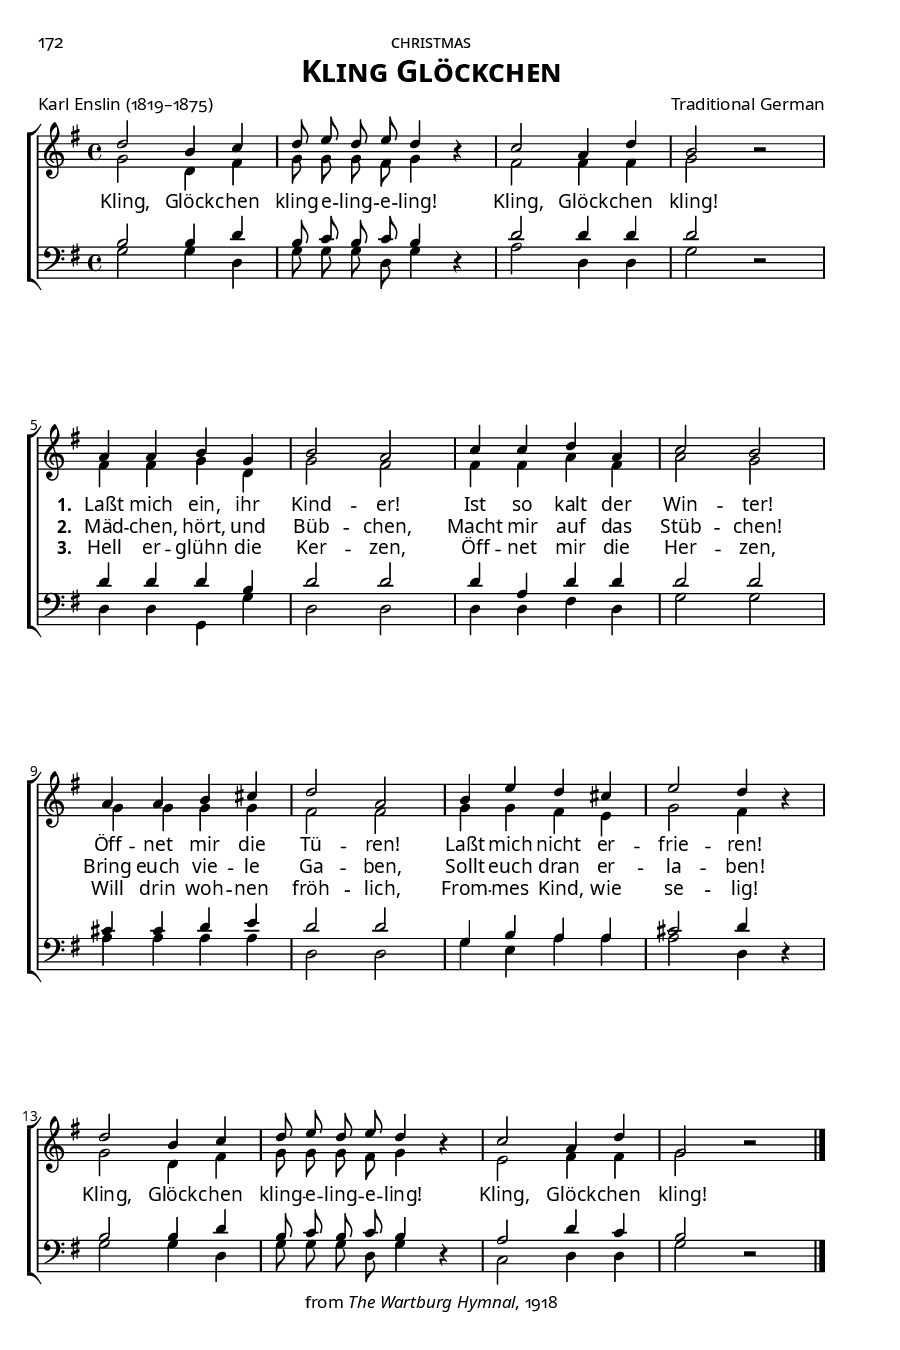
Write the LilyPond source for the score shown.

\version "2.14.2"
\include "util.ly"
\header {
  title = \markup{\override #'(font-name . "Garamond Premier Pro Semibold"){ \abs-fontsize #15 \smallCapsOldStyle"Kling Glöckchen"}}
  poet = \markup\oldStyleNum"Karl Enslin (1819–1875)"
  composer = \markup\oldStyleNum"Traditional German"
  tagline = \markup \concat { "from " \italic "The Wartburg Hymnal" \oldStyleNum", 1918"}
}
\paper {
  %print-all-headers = ##t
  paper-height = 9\in
  paper-width = 6\in
  indent = 0\in
  %system-system-spacing = #'((basic-distance . 10) (padding . 0))
  %system-system-spacing =
  %  #'((basic-distance . 0)
  %     (minimum-distance . 0)
  %     (padding . -0.35)
  %     (stretchability . 100))
%{IF_LESSER
  markup-system-spacing #'stretchability = 50
  top-markup-spacing #'stretchability = 30
  last-bottom-spacing #'stretchability = 60
%}%END_IF_LESSER
  ragged-last-bottom = ##f
  ragged-bottom = ##f
  two-sided = ##t
  inner-margin = 0.5\in
  outer-margin = 0.25\in
  top-margin = 0.25\in
  bottom-margin = 0.25\in
  first-page-number = #172
  print-first-page-number = ##t
  headerLine = \markup{\override #'(font-name . "Garamond Premier Pro") \smallCapsOldStyle christmas}
  oddHeaderMarkup = \markup\fill-line{
     \override #'(font-name . "Garamond Premier Pro")
     \override #'(font-name . "Garamond Premier Pro")\abs-fontsize #8.5
     \combine 
        \fill-line{"" \on-the-fly #print-page-number-check-first
        \oldStylePageNum""
        }
        \fill-line{\headerLine}
  }
  evenHeaderMarkup = \markup {
     \override #'(font-name . "Garamond Premier Pro")
     \override #'(font-name . "Garamond Premier Pro")\abs-fontsize #8.5
     \combine
        \on-the-fly #print-page-number-check-first
        \oldStylePageNum""
        \fill-line{\headerLine}
  }
}
#(set-global-staff-size 15) \paper{ #(define fonts (make-pango-font-tree "GoudyOlSt BT" "Garamond Premier Pro" "Garamond Premier Pro" (/ 15 20))) }
global = {
  \key g \major
  \time 4/4
  \autoBeamOff
  \override DynamicLineSpanner #'staff-padding = #0.0
  \override DynamicLineSpanner #'Y-extent = #'(0 . 0)
}

sopMusic = \relative c'' {
  d2 b4 c |
  d8 e d e d4 b\rest |
  c2 a4 d |
  b2 b\rest | \break
  a4 a b g |
  
  b2 a |
  c4 c d a |
  c2 b |
  a4 a b cis |
  d2 a |
  
  b4 e d cis |
  e2 d4 b\rest | \break
  d2 b4 c |
  d8 e d e d4 b\rest |
  c2 a4 d |
  g,2 b\rest |
  \bar "|."
}
sopWords = \lyricmode {
  
}

altoMusic = \relative c' {
  g'2 d4 fis |
  g8 g g fis g4 s |
  fis2 fis4 fis |
  g2 s |
  fis4 fis g d |
  
  g2 fis |
  fis4 fis a fis |
  a2 g |
  g4 g g g |
  fis2 fis |
  
  g4 g fis e |
  g2 fis4 s |
  g2 d4 fis |
  g8 g g fis g4 s |
  e2 fis4 fis |
  g2 s \bar "|."
}
altoWords = \lyricmode {
  \dropLyricsV
  Kling, Glöck -- chen kling -- e -- ling -- e -- ling!
  Kling, Glöck -- chen kling!
  
  \set stanza = #"1. "
  Laßt mich ein, ihr Kind -- er!
  Ist so kalt der Win -- ter!
  Öff -- net mir die Tü -- ren!
  Laßt mich nicht er -- frie -- ren!
  
  Kling, Glöck -- chen kling -- e -- ling -- e -- ling!
  Kling, Glöck -- chen kling!
}
altoWordsII = \lyricmode {
  \dropLyricsV
%\markup\italic
  %Kling, Glöck -- chen kling -- e -- ling -- e -- ling!
  %Kling, Glöck -- chen kling!
  \repeat unfold 12 \skip1
  \set stanza = #"2. "
  Mäd -- chen, hört, und Büb -- chen,
  Macht mir auf das Stüb -- chen!
  Bring euch vie -- le Ga -- ben,
  Sollt euch dran er -- la -- ben!
  
  %Kling, Glöck -- chen kling -- e -- ling -- e -- ling!
  %Kling, Glöck -- chen kling!
}
altoWordsIII = \lyricmode {
  \dropLyricsV
  %Kling, Glöck -- chen kling -- e -- ling -- e -- ling!
  %Kling, Glöck -- chen kling!
  \repeat unfold 12 \skip1
  \set stanza = #"3. "
  Hell er -- glühn die Ker -- zen,
  Öff -- net mir die Her -- zen,
  Will drin woh -- nen fröh -- lich,
  From -- mes Kind, wie se -- lig!
  
  %Kling, Glöck -- chen kling -- e -- ling -- e -- ling!
  %Kling, Glöck -- chen kling!
}
altoWordsIV = \lyricmode {
  \set stanza = #"4. "
  \set ignoreMelismata = ##t
}
altoWordsV = \lyricmode {
  \set stanza = #"5. "
  \set ignoreMelismata = ##t
}
altoWordsVI = \lyricmode {
  \set stanza = #"6. "
  \set ignoreMelismata = ##t
}
tenorMusic = \relative c' {
  b2 b4 d |
  b8 c b c b4 s |
  d2 d4 d |
  d2 s |
  d4 d d b |
  
  d2 d |
  d4 a d d |
  d2 d |
  cis4 cis d e |
  d2 d |
  
  g,4 b a a |
  cis2 d4 s |
  b2 b4 d |
  b8 c b c b4 s |
  a2 d4 c |
  b2 s |
  \bar "|."
}
tenorWords = \lyricmode {
}
tenorWordsII = \lyricmode {
}

bassMusic = \relative c {
  g'2 g4 d |
  g8 g g d g4 d\rest |
  a'2 d,4 d |
  g2 d\rest |
  d4 d g, g' |
  
  d2 d |
  d4 d fis d |
  g2 g |
  a4 a a a |
  d,2 d |
  
  g4 e a a |
  a2 d,4 d\rest |
  g2 g4 d |
  g8 g g d g4 d\rest |
  c2 d4 d |
  g2 d\rest \bar "|."
}
bassWordsII = \lyricmode {
}
bassWords = \lyricmode {
}

pianoRH = \relative c' {
  
}
pianoLH = \relative c' {
  
}

\score {
  <<
   \new ChoirStaff <<
    \new Staff = women <<
      \new Voice = "sopranos" { \voiceOne << \global \sopMusic >> }
      \new Voice = "altos" { \voiceTwo << \global \altoMusic >> }
    >>
    \new Lyrics \with { alignAboveContext = #"women" \override VerticalAxisGroup #'nonstaff-relatedstaff-spacing = #'((basic-distance . 1))} \lyricsto "sopranos" \sopWords
    \new Lyrics = "altosVI"  \with { alignBelowContext = #"women"  \override VerticalAxisGroup #'nonstaff-relatedstaff-spacing = #'((basic-distance . 1))} \lyricsto "sopranos" \altoWordsVI
    \new Lyrics = "altosV"  \with { alignBelowContext = #"women" } \lyricsto "sopranos" \altoWordsV
    \new Lyrics = "altosIV"  \with { alignBelowContext = #"women" } \lyricsto "sopranos" \altoWordsIV
    \new Lyrics = "altosIII"  \with { alignBelowContext = #"women" } \lyricsto "sopranos" \altoWordsIII
    \new Lyrics = "altosII"  \with { alignBelowContext = #"women"  \override VerticalAxisGroup #'nonstaff-relatedstaff-spacing = #'((basic-distance . 1))} \lyricsto "sopranos" \altoWordsII
    \new Lyrics = "altos"  \with { alignBelowContext = #"women" \override VerticalAxisGroup #'nonstaff-relatedstaff-spacing = #'((basic-distance . 1))} \lyricsto "sopranos" \altoWords
   \new Staff = men <<
      \clef bass
      \new Voice = "tenors" { \voiceOne << \global \tenorMusic >> }
      \new Voice = "basses" { \voiceTwo << \global \bassMusic >> }
    >>
    \new Lyrics \with { alignAboveContext = #"men" \override VerticalAxisGroup #'nonstaff-relatedstaff-spacing = #'((basic-distance . 1)(padding . -0.35)) } \lyricsto "tenors" \tenorWords
    \new Lyrics \with { alignAboveContext = #"men" \override VerticalAxisGroup #'nonstaff-relatedstaff-spacing = #'((basic-distance . 1)(padding . -0.35)) } \lyricsto "tenors" \tenorWordsII
    \new Lyrics \with { alignBelowContext = #"men" \override VerticalAxisGroup #'nonstaff-relatedstaff-spacing = #'((basic-distance . 1)(padding . -0.35)) } \lyricsto "basses" \bassWordsII
    \new Lyrics \with { alignBelowContext = #"men" \override VerticalAxisGroup #'nonstaff-relatedstaff-spacing = #'((basic-distance . 1)(padding . -0.35)) } \lyricsto "basses" \bassWords
  >>
%    \new PianoStaff << \new Staff { \new Voice { \pianoRH } } \new Staff { \clef "bass" \pianoLH } >>
  >>
  \layout {
    \context {
      \Score
      %\override SpacingSpanner #'base-shortest-duration = #(ly:make-moment 1 8)
      %\override SpacingSpanner #'common-shortest-duration = #(ly:make-moment 1 4)
    }
    \context {
      % Remove all empty staves
      % \Staff \RemoveEmptyStaves \override VerticalAxisGroup #'remove-first = ##t
    }
    \context {
      \Lyrics
      \override LyricText #'X-offset = #center-on-word
    }
  }
}

